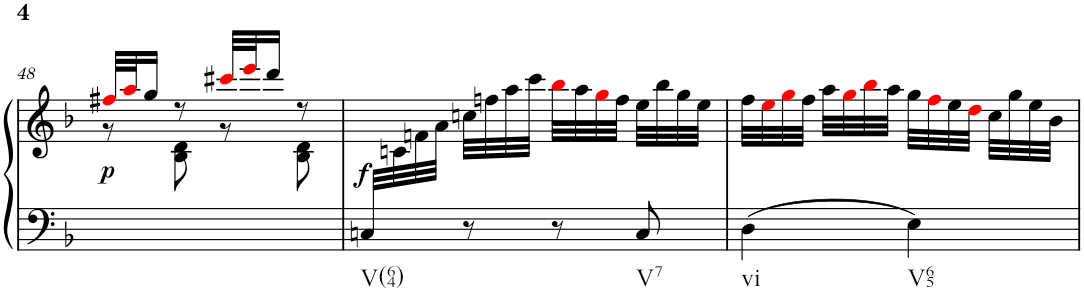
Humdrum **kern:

**kern	**kern	**dynam
*part1	*part1	*part1
*staff2	*staff1	*staff1/2
*I"Harpsichord	*	*
*I'Hch.	*	*
!!LO:PB:g=z
*clefF4	*clefG2	*
*k[b-]	*k[b-]	*
*M2/4	*M2/4	*
=48	=48	=48
*	*^	*
!	!	!	!LO:DY:b
2ryy	32ff#Xi/LLL	8r	p
.	32aai/J	.	.
.	16gg/JJ	.	.
.	8r	8B-\ 8d\	.
.	32ccc#Xi/LLL	8r	.
.	32eeei/J	.	.
.	16ddd/JJ	.	.
.	8r	8B-\ 8d\	.
=49	=49	=49	=49
*^	*	*	*
!	!	!	!	!LO:DY:a=2
*	*	*v	*v	*
32Cn/LLL	8ryy	32ryy	f
4...ryy	.	32cn\	.
.	.	32fn\	.
.	.	32a\JJJ	.
.	8r	32ccn\LLL	.
.	.	32ffn\	.
.	.	32aa\	.
.	.	32ccc\JJJ	.
.	8r	32bb-i\LLL	.
.	.	32aa\	.
.	.	32ggi\	.
.	.	32ff\JJJ	.
.	8C/	32ee\LLL	.
.	.	32bb-\	.
.	.	32gg\	.
.	.	32ee\JJJ	.
*v	*v	*	*
=50	=50	=50
4D\	32ff\LLL	.
.	32eei\	.
.	32ggi\	.
.	32ff\JJJ	.
.	32aa\LLL	.
.	32ggi\	.
.	32bb-i\	.
.	32aa\JJJ	.
4E\	32gg\LLL	.
.	32ffi\	.
.	32ee\	.
.	32ddi\JJJ	.
.	32cc\LLL	.
.	32gg\	.
.	32ee\	.
.	32b-\JJJ	.
=	=	=
*-	*-	*-
